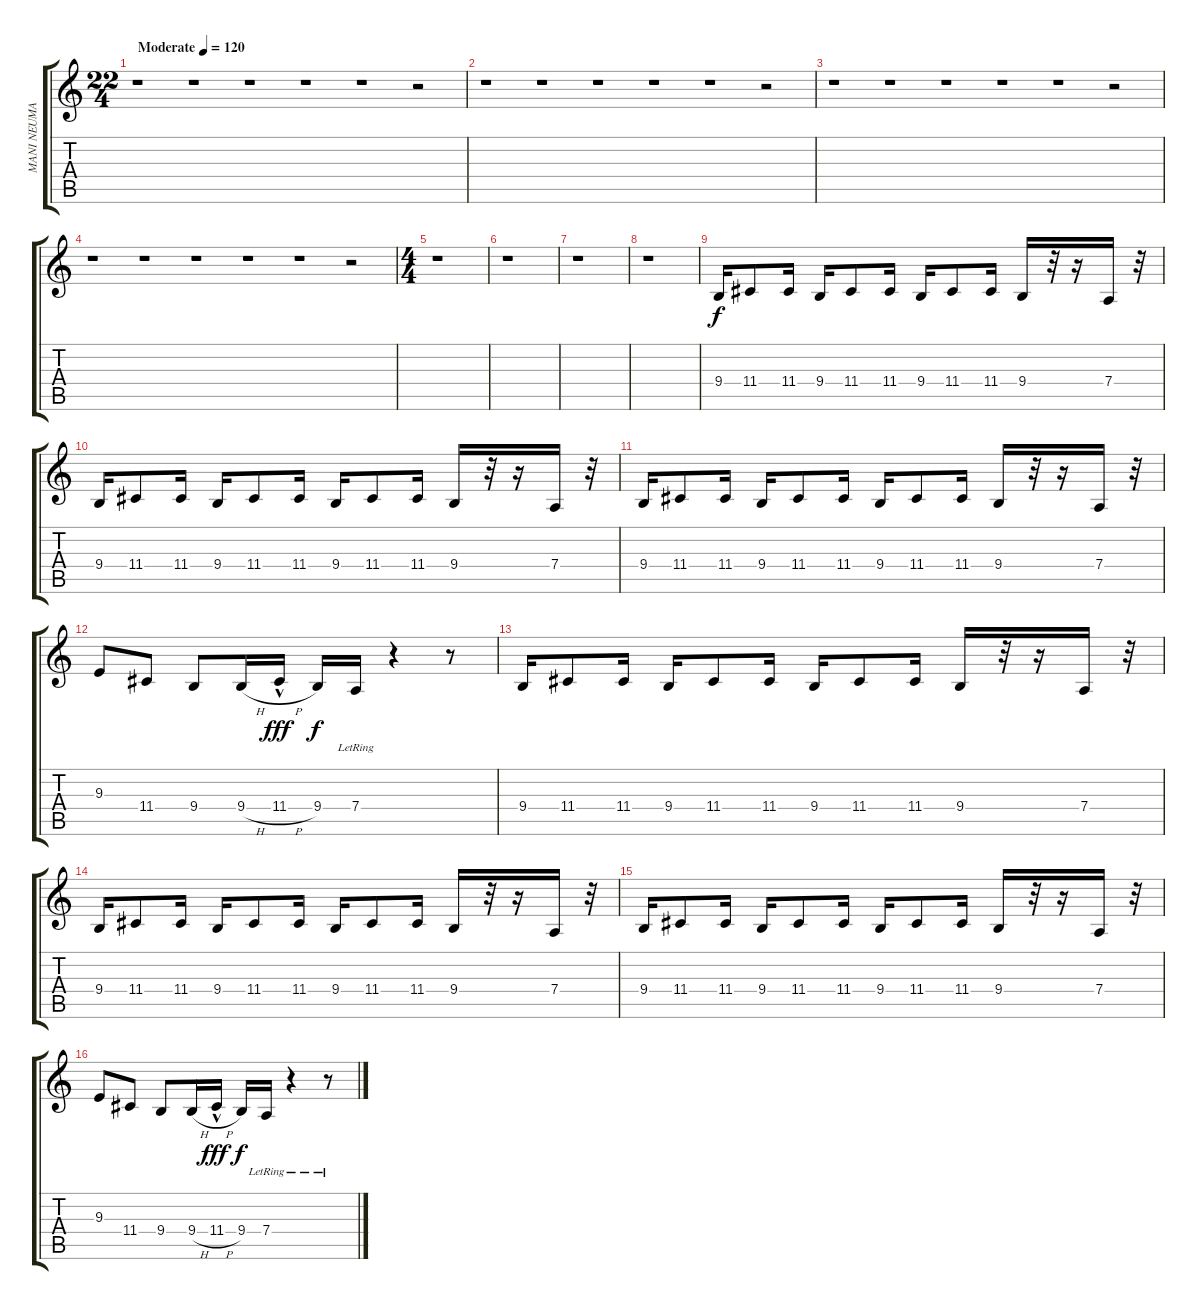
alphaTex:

\track ("MANI NEUMANN" "MANI NEUMA") {instrument viola}
\staff {score tabs}
\tuning (E4 B3 G3 D3 A2 E2) {hide}
\ts (22 4)
\tempo (120 "Moderate")
\clef g2
\ks c
r.1{dy f instrument viola} r.1 r.1 r.1 r.1 r.2 |
r.1 r.1 r.1 r.1 r.1 r.2 |
r.1 r.1 r.1 r.1 r.1 r.2 |
r.1 r.1 r.1 r.1 r.1 r.2 |
\ts (4 4)
r.1 |
r.1 |
r.1 |
r.1 |
9.4.16 11.4.8 11.4.16 9.4.16 11.4.8 11.4.16 9.4.16 11.4.8 11.4.16 9.4.16 r.32 r.16 7.4.16 r.32 |
9.4.16 11.4.8 11.4.16 9.4.16 11.4.8 11.4.16 9.4.16 11.4.8 11.4.16 9.4.16 r.32 r.16 7.4.16 r.32 |
9.4.16 11.4.8 11.4.16 9.4.16 11.4.8 11.4.16 9.4.16 11.4.8 11.4.16 9.4.16 r.32 r.16 7.4.16 r.32 |
9.3.8 11.4.8 9.4.8 9.4{h}.16 11.4{h hac}.16{dy fff} 9.4.16{dy f} 7.4{lr}.16 r.4 r.8 |
9.4.16 11.4.8 11.4.16 9.4.16 11.4.8 11.4.16 9.4.16 11.4.8 11.4.16 9.4.16 r.32 r.16 7.4.16 r.32 |
9.4.16 11.4.8 11.4.16 9.4.16 11.4.8 11.4.16 9.4.16 11.4.8 11.4.16 9.4.16 r.32 r.16 7.4.16 r.32 |
9.4.16 11.4.8 11.4.16 9.4.16 11.4.8 11.4.16 9.4.16 11.4.8 11.4.16 9.4.16 r.32 r.16 7.4.16 r.32 |
9.3.8 11.4.8 9.4.8 9.4{h}.16 11.4{h hac}.16{dy fff} 9.4.16{dy f} 7.4{lr}.16 r.4 r.8
